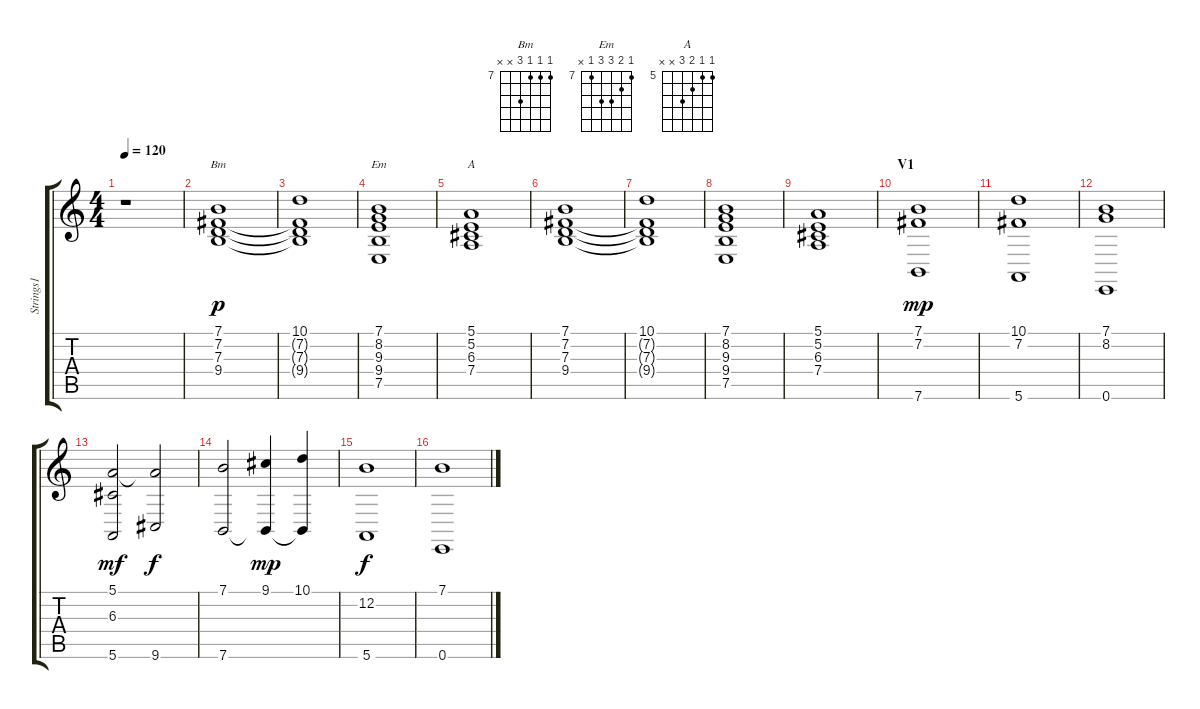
\track ("Strings1" "Strings1") {instrument stringensemble1}
\staff {score tabs}
\tuning (E4 B3 G3 D3 A2 E2) {hide}
\chord ("Bm" 7 7 7 9 x x) {firstfret 7}
\chord ("Em" 7 8 9 9 7 x) {firstfret 7}
\chord ("A" 5 5 6 7 x x) {firstfret 5}
\ts (4 4)
\tempo 120
\clef g2
\ks c
r.1{dy p instrument stringensemble1} |
(7.1 7.2 7.3 9.4).1{ch "Bm"} |
(10.1 7.2{t} 7.3{t} 9.4{t}).1 |
(7.1 8.2 9.3 9.4 7.5).1{ch "Em"} |
(5.1 5.2 6.3 7.4).1{ch "A"} |
(7.1 7.2 7.3 9.4).1 |
(10.1 7.2{t} 7.3{t} 9.4{t}).1 |
(7.1 8.2 9.3 9.4 7.5).1 |
(5.1 5.2 6.3 7.4).1 |
\section ("" "V1")
(7.1 7.2 7.6).1{dy mp} |
(10.1 7.2 5.6).1 |
(7.1 8.2 0.6).1 |
(5.1 6.3 5.6).2{dy mf} (5.1{t} 9.6).2{dy f} |
(7.1 7.6).2 (9.1 7.6{t}).4{dy mp} (10.1 7.6{t}).4 |
(12.2 5.6).1{dy f} |
(7.1 0.6).1
